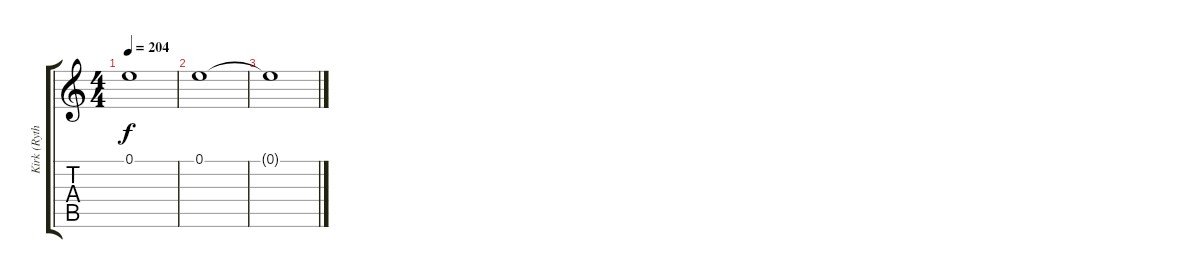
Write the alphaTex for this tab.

\track ("Kirk (Rythm guitar)" "Kirk (Ryth") {instrument overdrivenguitar}
\staff {score tabs}
\tuning (E4 B3 G3 D3 A2 E2) {hide}
\ts (4 4)
\tempo 204
\clef g2
\ks c
0.1.1{dy f} |
0.1.1 |
0.1{t}.1
